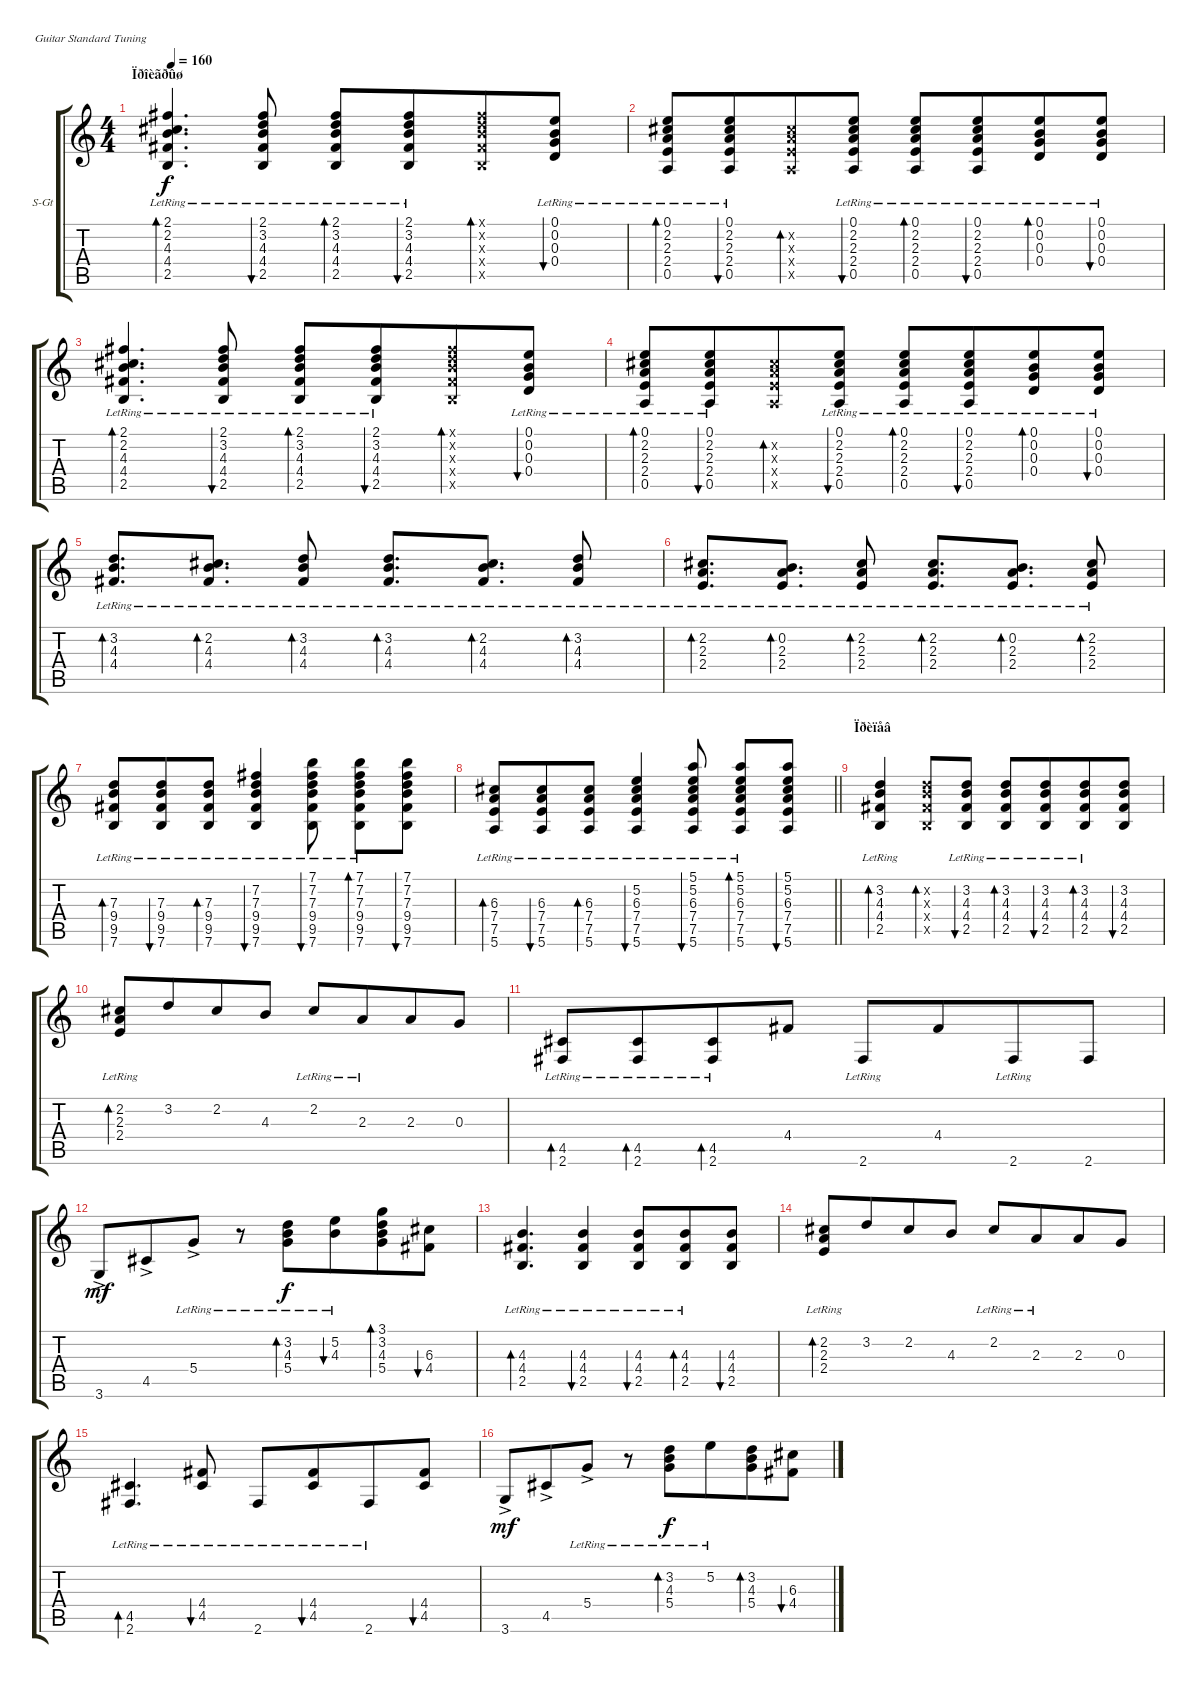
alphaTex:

\bracketExtendMode groupsimilarinstruments
\firstSystemTrackNameOrientation horizontal
\otherSystemsTrackNameOrientation horizontal
\track ("Каспарян" "S-Gt") {instrument acousticguitarsteel}
\staff {score tabs}
\tuning (E4 B3 G3 D3 A2 E2)
\ts (4 4)
\section ("" "Ïðîèãðûø")
\tempo 160
\clef g2
\ks c
(2.1{lr} 2.2{lr} 4.3{lr} 4.4{lr} 2.5{lr}).4{d bd 60 dy f} (2.1{lr} 3.2{lr} 4.3{lr} 4.4{lr} 2.5{lr}).8{bu 60} (2.1{lr} 3.2{lr} 4.3{lr} 4.4{lr} 2.5{lr}).8{bd 60} (2.1{lr} 3.2{lr} 4.3{lr} 4.4{lr} 2.5{lr}).8{bu 60 beam merge} (2.1{x} 3.2{x} 4.3{x} 4.4{x} 2.5{x}).8{bd 60} (0.1{lr} 0.2{lr} 0.3{lr} 0.4{lr}).8{bu 60} |
(0.1{lr} 2.2{lr} 2.3{lr} 2.4{lr} 0.5{lr}).8{bd 60} (0.1{lr} 2.2{lr} 2.3{lr} 2.4{lr} 0.5{lr}).8{bu 60 beam merge} (2.2{x} 2.3{x} 2.4{x} 0.5{x}).8{bd 60} (0.1{lr} 2.2{lr} 2.3{lr} 2.4{lr} 0.5{lr}).8{bu 60} (0.1{lr} 2.2{lr} 2.3{lr} 2.4{lr} 0.5{lr}).8{bd 60} (0.1{lr} 2.2{lr} 2.3{lr} 2.4{lr} 0.5{lr}).8{bu 60 beam merge} (0.1{lr} 0.2{lr} 0.3{lr} 0.4{lr}).8{bd 60} (0.1{lr} 0.2{lr} 0.3{lr} 0.4{lr}).8{bu 60} |
(2.1{lr} 2.2{lr} 4.3{lr} 4.4{lr} 2.5{lr}).4{d bd 60} (2.1{lr} 3.2{lr} 4.3{lr} 4.4{lr} 2.5{lr}).8{bu 60} (2.1{lr} 3.2{lr} 4.3{lr} 4.4{lr} 2.5{lr}).8{bd 60} (2.1{lr} 3.2{lr} 4.3{lr} 4.4{lr} 2.5{lr}).8{bu 60 beam merge} (2.1{x} 3.2{x} 4.3{x} 4.4{x} 2.5{x}).8{bd 60} (0.1{lr} 0.2{lr} 0.3{lr} 0.4{lr}).8{bu 60} |
(0.1{lr} 2.2{lr} 2.3{lr} 2.4{lr} 0.5{lr}).8{bd 60} (0.1{lr} 2.2{lr} 2.3{lr} 2.4{lr} 0.5{lr}).8{bu 60 beam merge} (2.2{x} 2.3{x} 2.4{x} 0.5{x}).8{bd 60} (0.1{lr} 2.2{lr} 2.3{lr} 2.4{lr} 0.5{lr}).8{bu 60} (0.1{lr} 2.2{lr} 2.3{lr} 2.4{lr} 0.5{lr}).8{bd 60} (0.1{lr} 2.2{lr} 2.3{lr} 2.4{lr} 0.5{lr}).8{bu 60 beam merge} (0.1{lr} 0.2{lr} 0.3{lr} 0.4{lr}).8{bd 60} (0.1{lr} 0.2{lr} 0.3{lr} 0.4{lr}).8{bu 60} |
(3.2{lr} 4.3{lr} 4.4{lr}).8{d bd 60} (2.2{lr} 4.3{lr} 4.4{lr}).8{d bd 60} (3.2{lr} 4.3{lr} 4.4{lr}).8{bd 60} (3.2{lr} 4.3{lr} 4.4{lr}).8{d bd 60} (2.2{lr} 4.3{lr} 4.4{lr}).8{d bd 60} (3.2{lr} 4.3{lr} 4.4{lr}).8{bd 60} |
(2.2{lr} 2.3{lr} 2.4{lr}).8{d bd 60} (0.2{lr} 2.3{lr} 2.4{lr}).8{d bd 60} (2.2{lr} 2.3{lr} 2.4{lr}).8{bd 60} (2.2{lr} 2.3{lr} 2.4{lr}).8{d bd 60} (0.2{lr} 2.3{lr} 2.4{lr}).8{d bd 60} (2.2{lr} 2.3{lr} 2.4{lr}).8{bd 60} |
(7.3 9.4 9.5{lr} 7.6{lr}).8{bd 30} (7.3 9.4 9.5{lr} 7.6{lr}).8{bu 30 beam merge} (7.3 9.4{lr} 9.5{lr} 7.6{lr}).8{bd 30} (7.2{lr} 7.3{lr} 9.4{lr} 9.5{lr} 7.6{lr}).4{bu 30} (7.1{lr} 7.2{lr} 7.3{lr} 9.4{lr} 9.5{lr} 7.6{lr}).8{bu 30} (7.1{lr} 7.2{lr} 7.3{lr} 9.4{lr} 9.5{lr} 7.6{lr}).8{bd 30} (7.1 7.2 7.3 9.4 9.5 7.6).8{bu 30} |
\barLineRight lightlight
(6.3 7.4 7.5{lr} 5.6{lr}).8{bd 30} (6.3 7.4 7.5{lr} 5.6{lr}).8{bu 30 beam merge} (6.3 7.4{lr} 7.5{lr} 5.6{lr}).8{bd 30} (5.2{lr} 6.3{lr} 7.4{lr} 7.5{lr} 5.6{lr}).4{bu 30} (5.1{lr} 5.2{lr} 6.3{lr} 7.4{lr} 7.5{lr} 5.6{lr}).8{bu 30} (5.1{lr} 5.2{lr} 6.3{lr} 7.4{lr} 7.5{lr} 5.6{lr}).8{bd 30} (5.1 5.2 6.3 7.4 7.5 5.6).8{bu 30} |
\section ("" "Ïðèïåâ")
(3.2{lr} 4.3{lr} 4.4{lr} 2.5{lr}).4{bd 60} (3.2{x} 4.3{x} 4.4{x} 2.5{x}).8{bd 60} (3.2{lr} 4.3{lr} 4.4{lr} 2.5{lr}).8{bu 60} (3.2{lr} 4.3{lr} 4.4{lr} 2.5{lr}).8{bd 60} (3.2{lr} 4.3{lr} 4.4{lr} 2.5{lr}).8{bu 60 beam merge} (3.2{lr} 4.3{lr} 4.4{lr} 2.5{lr}).8{bd 60} (3.2 4.3 4.4 2.5).8{bu 60} |
(2.2 2.3{lr} 2.4{lr}).8{bd 120} 3.2.8{beam merge} 2.2.8 4.3.8 2.2{lr}.8 2.3{lr}.8{beam merge} 2.3.8 0.3.8 |
(4.5{lr} 2.6{lr}).8{bd 60} (4.5 2.6{lr}).8{bd 60 beam merge} (4.5{lr} 2.6{lr}).8{bd 60} 4.4.8 2.6{lr}.8 4.4.8{beam merge} 2.6{lr}.8 2.6.8 |
3.6{ac}.8{dy mf} 4.5{ac}.8{beam merge} 5.4{ac lr}.8 r.8 (3.2{lr} 4.3{lr} 5.4{lr}).8{bd 60 dy f} (5.2{lr} 4.3{lr}).8{bu 60 beam merge} (3.1 3.2 4.3 5.4).8{bd 60} (6.3 4.4).8{bu 60} |
(4.3{lr} 4.4{lr} 2.5{lr}).4{d bd 60} (4.3{lr} 4.4{lr} 2.5{lr}).4{bu 60} (4.3{lr} 4.4{lr} 2.5{lr}).8{bu 60 beam merge} (4.3{lr} 4.4{lr} 2.5{lr}).8{bd 60} (4.3 4.4 2.5).8{bu 60} |
(2.2 2.3{lr} 2.4{lr}).8{bd 120} 3.2.8{beam merge} 2.2.8 4.3.8 2.2{lr}.8 2.3{lr}.8{beam merge} 2.3.8 0.3.8 |
(4.5{lr} 2.6{lr}).4{d bd 60} (4.4{lr} 4.5{lr}).8{bu 60} 2.6{lr}.8 (4.4{lr} 4.5{lr}).8{bu 60 beam merge} 2.6{lr}.8 (4.4 4.5).8{bu 60} |
3.6{ac}.8{dy mf} 4.5{ac}.8{beam merge} 5.4{ac lr}.8 r.8 (3.2{lr} 4.3{lr} 5.4{lr}).8{bd 60 dy f} 5.2{lr}.8{beam merge} (3.2 4.3 5.4).8{bd 60} (6.3 4.4).8{bu 60}
